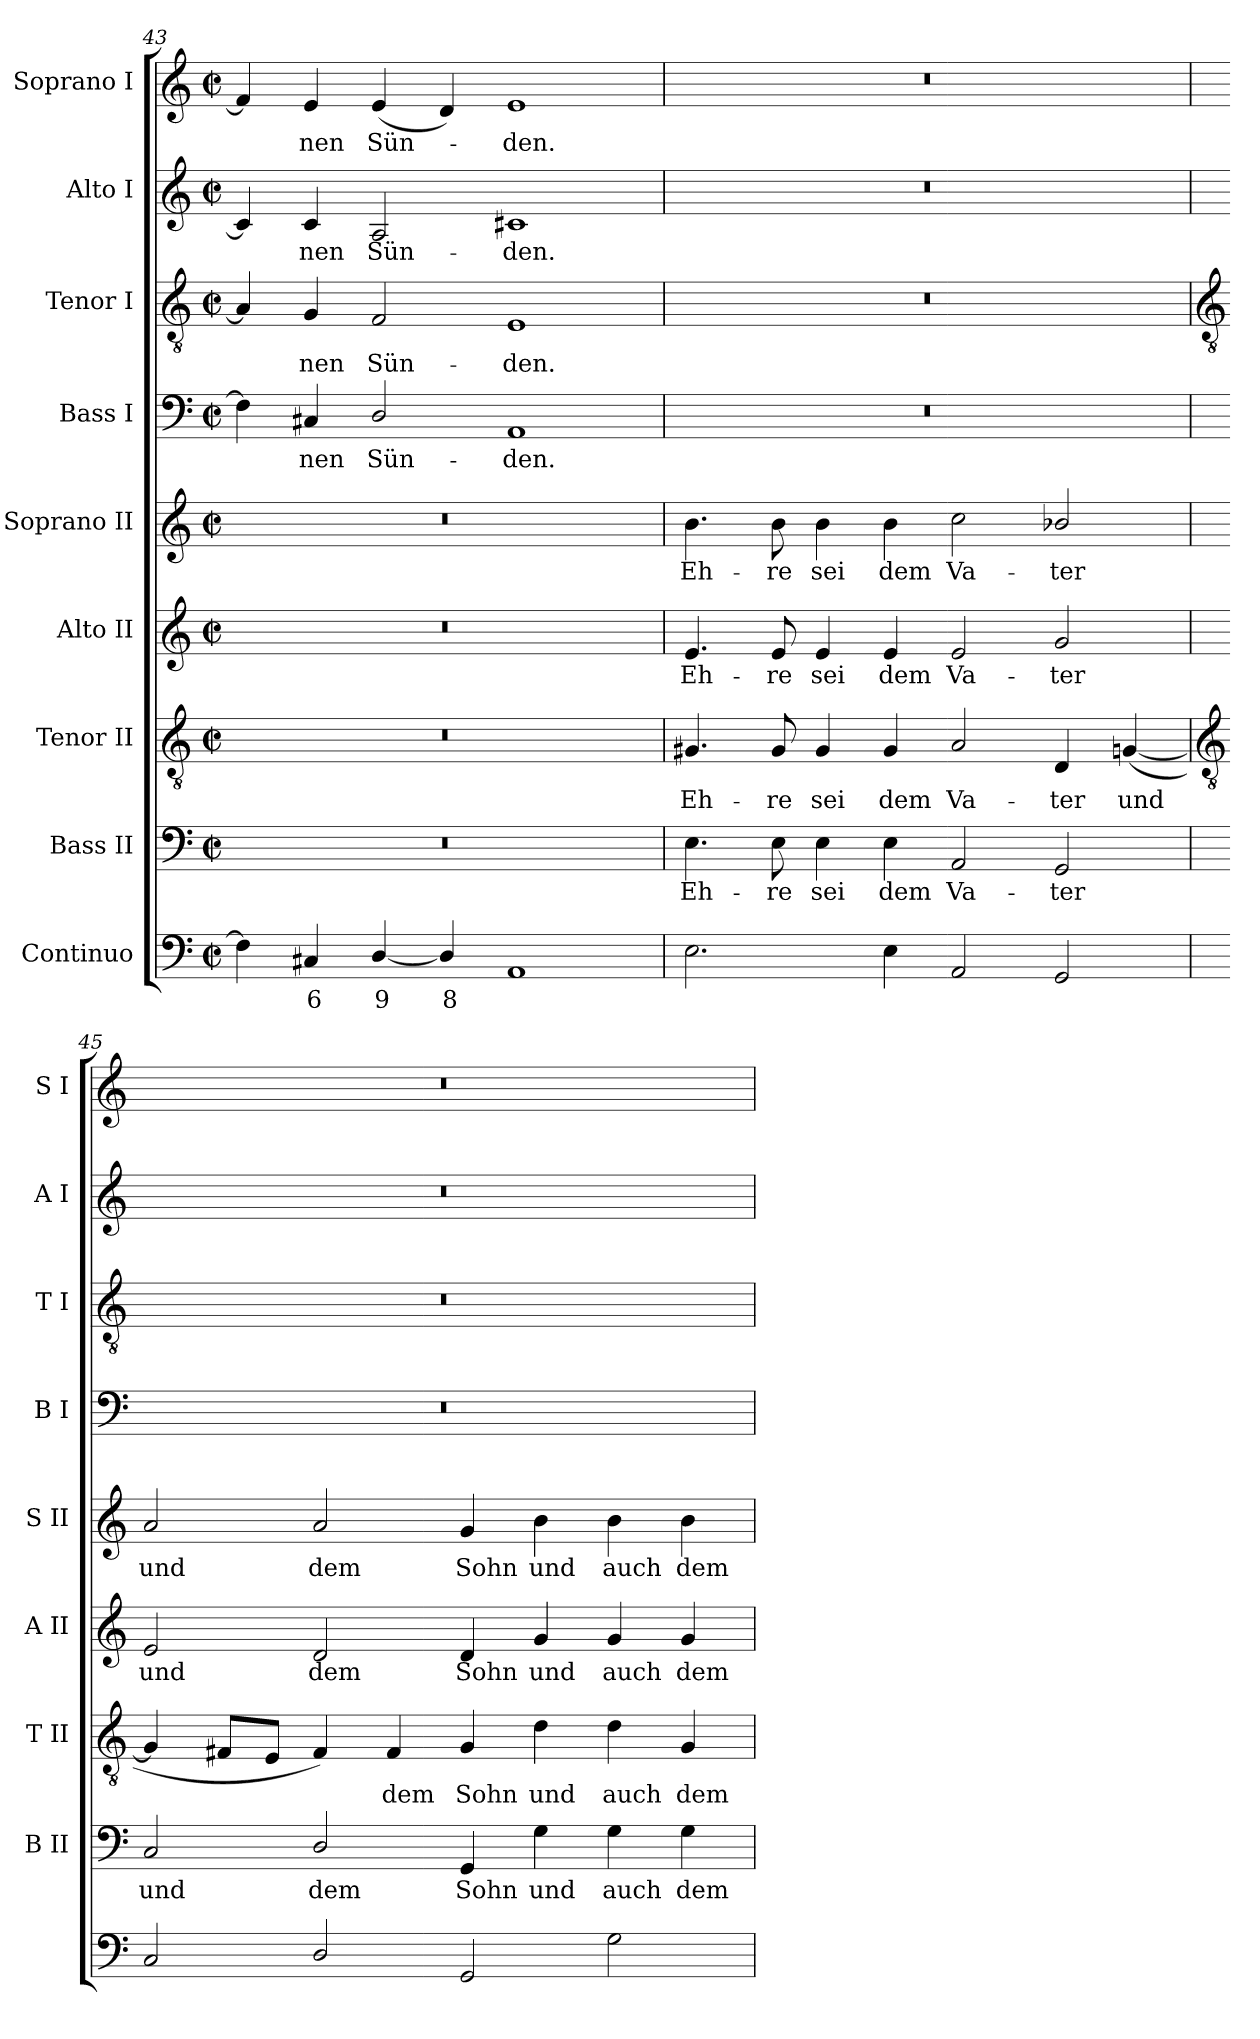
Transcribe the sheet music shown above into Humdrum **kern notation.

**kern	**text	**kern	**text	**kern	**text	**kern	**text	**kern	**text	**kern	**text	**kern	**text	**kern	**text	**kern	**text
*part9	*part9	*part8	*part8	*part7	*part7	*part6	*part6	*part5	*part5	*part4	*part4	*part3	*part3	*part2	*part2	*part1	*part1
*staff9	*staff9	*staff8	*staff8	*staff7	*staff7	*staff6	*staff6	*staff5	*staff5	*staff4	*staff4	*staff3	*staff3	*staff2	*staff2	*staff1	*staff1
*I"Continuo	*	*I"Bass II	*	*I"Tenor II	*	*I"Alto II	*	*I"Soprano II	*	*I"Bass I	*	*I"Tenor I	*	*I"Alto I	*	*I"Soprano I	*
*	*	*I'B II	*	*I'T II	*	*I'A II	*	*I'S II	*	*I'B I	*	*I'T I	*	*I'A I	*	*I'S I	*
*clefF4	*	*clefF4	*	*clefGv2	*	*clefG2	*	*clefG2	*	*clefF4	*	*clefGv2	*	*clefG2	*	*clefG2	*
*k[]	*	*k[]	*	*k[]	*	*k[]	*	*k[]	*	*k[]	*	*k[]	*	*k[]	*	*k[]	*
*C:	*	*C:	*	*C:	*	*C:	*	*C:	*	*C:	*	*C:	*	*C:	*	*C:	*
*M4/2	*	*M4/2	*	*M4/2	*	*M4/2	*	*M4/2	*	*M4/2	*	*M4/2	*	*M4/2	*	*M4/2	*
*met(c|)	*	*met(c|)	*	*met(c|)	*	*met(c|)	*	*met(c|)	*	*met(c|)	*	*met(c|)	*	*met(c|)	*	*met(c|)	*
=43	=43	=43	=43	=43	=43	=43	=43	=43	=43	=43	=43	=43	=43	=43	=43	=43	=43
4F]	.	0r	.	0r	.	0r	.	0r	.	4F]	.	4A]	.	4c]	.	4f]	.
!	!LO:LY:b	!	!	!	!	!	!	!	!	!	!LO:LY:b	!	!LO:LY:b	!	!LO:LY:b	!	!LO:LY:b
4C#X	6	.	.	.	.	.	.	.	.	4C#X	nen	4G	nen	4c	nen	4e	nen
!	!LO:LY:b	!	!	!	!	!	!	!	!	!	!LO:LY:b	!	!LO:LY:b	!	!LO:LY:b	!	!LO:LY:b
[4D/	9	.	.	.	.	.	.	.	.	2D/	Sün-	2F	Sün-	2A	Sün-	(<4e	Sün-
!	!LO:LY:b	!	!	!	!	!	!	!	!	!	!	!	!	!	!	!	!
4D/]	8	.	.	.	.	.	.	.	.	.	.	.	.	.	.	4d)	.
!	!	!	!	!	!	!	!	!	!	!	!LO:LY:b	!	!LO:LY:b	!	!LO:LY:b	!	!LO:LY:b
1AA	.	.	.	.	.	.	.	.	.	1AA	-den.	1E	-den.	1c#X	-den.	1e	den.
=44	=44	=44	=44	=44	=44	=44	=44	=44	=44	=44	=44	=44	=44	=44	=44	=44	=44
!	!	!	!LO:LY:b	!	!LO:LY:b	!	!LO:LY:b	!	!LO:LY:b	!	!	!	!	!	!	!	!
2.E	.	4.E	Eh-	4.G#X	Eh-	4.e	Eh-	4.b	Eh-	0r	.	0r	.	0r	.	0r	.
!	!	!	!LO:LY:b	!	!LO:LY:b	!	!LO:LY:b	!	!LO:LY:b	!	!	!	!	!	!	!	!
.	.	8E	-re	8G#	-re	8e	-re	8b	-re	.	.	.	.	.	.	.	.
!	!	!	!LO:LY:b	!	!LO:LY:b	!	!LO:LY:b	!	!LO:LY:b	!	!	!	!	!	!	!	!
.	.	4E	sei	4G#	sei	4e	sei	4b	sei	.	.	.	.	.	.	.	.
!	!	!	!LO:LY:b	!	!LO:LY:b	!	!LO:LY:b	!	!LO:LY:b	!	!	!	!	!	!	!	!
4E	.	4E	dem	4G#	dem	4e	dem	4b	dem	.	.	.	.	.	.	.	.
!	!	!	!LO:LY:b	!	!LO:LY:b	!	!LO:LY:b	!	!LO:LY:b	!	!	!	!	!	!	!	!
2AA	.	2AA	Va-	2A	Va-	2e	Va-	2cc	Va-	.	.	.	.	.	.	.	.
!	!	!	!LO:LY:b	!	!LO:LY:b	!	!LO:LY:b	!	!LO:LY:b	!	!	!	!	!	!	!	!
2GG	.	2GG	-ter	4D	-ter	2g	-ter	2b-X/	-ter	.	.	.	.	.	.	.	.
!	!	!	!	!	!LO:LY:b	!	!	!	!	!	!	!	!	!	!	!	!
.	.	.	.	(<[4Gn	und	.	.	.	.	.	.	.	.	.	.	.	.
!!LO:LB:g=z
=45	=45	=45	=45	=45	=45	=45	=45	=45	=45	=45	=45	=45	=45	=45	=45	=45	=45
*	*	*	*	*clefGv2	*	*	*	*	*	*	*	*clefGv2	*	*	*	*	*
!	!	!	!LO:LY:b	!	!	!	!LO:LY:b	!	!LO:LY:b	!	!	!	!	!	!	!	!
2C	.	2C	und	4G]	.	2e	und	2a	und	0r	.	0r	.	0r	.	0r	.
.	.	.	.	8F#XL	.	.	.	.	.	.	.	.	.	.	.	.	.
.	.	.	.	8EJ	.	.	.	.	.	.	.	.	.	.	.	.	.
!	!	!	!LO:LY:b	!	!	!	!LO:LY:b	!	!LO:LY:b	!	!	!	!	!	!	!	!
2D/	.	2D/	dem	4F#)	.	2d	dem	2a	dem	.	.	.	.	.	.	.	.
!	!	!	!	!	!LO:LY:b	!	!	!	!	!	!	!	!	!	!	!	!
.	.	.	.	4F#	dem	.	.	.	.	.	.	.	.	.	.	.	.
!	!	!	!LO:LY:b	!	!LO:LY:b	!	!LO:LY:b	!	!LO:LY:b	!	!	!	!	!	!	!	!
2GG	.	4GG	Sohn	4G	Sohn	4d	Sohn	4g	Sohn	.	.	.	.	.	.	.	.
!	!	!	!LO:LY:b	!	!LO:LY:b	!	!LO:LY:b	!	!LO:LY:b	!	!	!	!	!	!	!	!
.	.	4G	und	4d	und	4g	und	4b	und	.	.	.	.	.	.	.	.
!	!	!	!LO:LY:b	!	!LO:LY:b	!	!LO:LY:b	!	!LO:LY:b	!	!	!	!	!	!	!	!
2G	.	4G	auch	4d	auch	4g	auch	4b	auch	.	.	.	.	.	.	.	.
!	!	!	!LO:LY:b	!	!LO:LY:b	!	!LO:LY:b	!	!LO:LY:b	!	!	!	!	!	!	!	!
.	.	4G	dem	4G	dem	4g	dem	4b	dem	.	.	.	.	.	.	.	.
=	=	=	=	=	=	=	=	=	=	=	=	=	=	=	=	=	=
*-	*-	*-	*-	*-	*-	*-	*-	*-	*-	*-	*-	*-	*-	*-	*-	*-	*-
